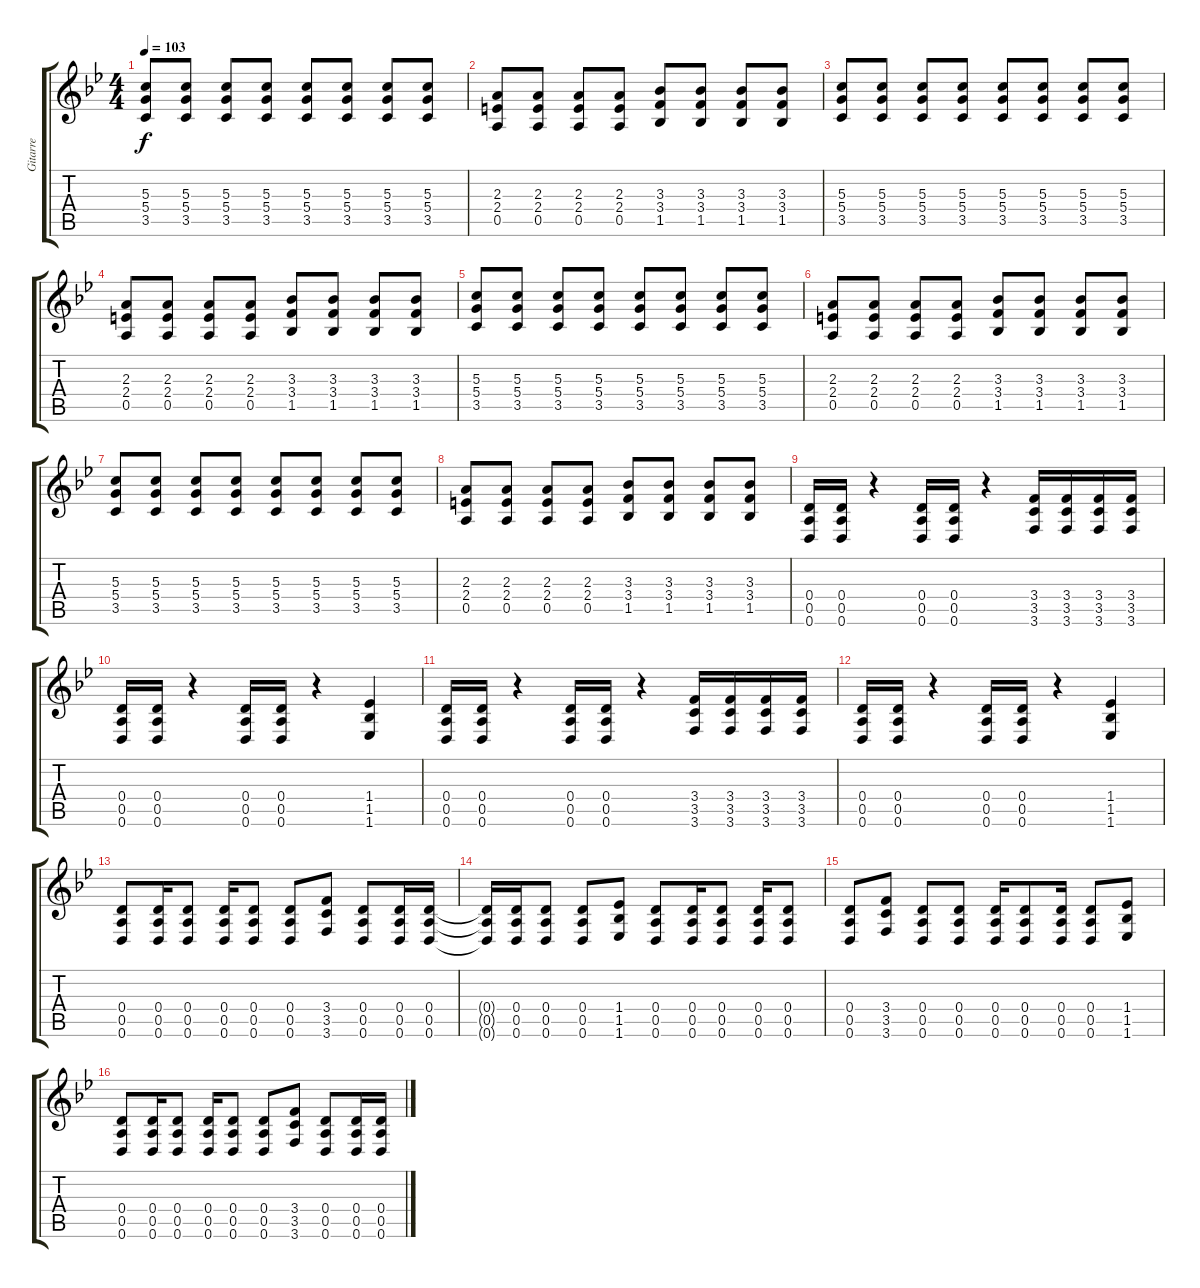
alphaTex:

\track ("Gitarre" "Gitarre") {instrument distortionguitar}
\staff {score tabs}
\tuning (E4 B3 G3 D3 A2 D2) {hide}
\ts (4 4)
\tempo 103
\clef g2
\ks bb
(5.3 5.4 3.5).8{dy f} (5.3 5.4 3.5).8 (5.3 5.4 3.5).8 (5.3 5.4 3.5).8 (5.3 5.4 3.5).8 (5.3 5.4 3.5).8 (5.3 5.4 3.5).8 (5.3 5.4 3.5).8 |
(2.3 2.4 0.5).8 (2.3 2.4 0.5).8 (2.3 2.4 0.5).8 (2.3 2.4 0.5).8 (3.3 3.4 1.5).8 (3.3 3.4 1.5).8 (3.3 3.4 1.5).8 (3.3 3.4 1.5).8 |
(5.3 5.4 3.5).8 (5.3 5.4 3.5).8 (5.3 5.4 3.5).8 (5.3 5.4 3.5).8 (5.3 5.4 3.5).8 (5.3 5.4 3.5).8 (5.3 5.4 3.5).8 (5.3 5.4 3.5).8 |
(2.3 2.4 0.5).8 (2.3 2.4 0.5).8 (2.3 2.4 0.5).8 (2.3 2.4 0.5).8 (3.3 3.4 1.5).8 (3.3 3.4 1.5).8 (3.3 3.4 1.5).8 (3.3 3.4 1.5).8 |
(5.3 5.4 3.5).8 (5.3 5.4 3.5).8 (5.3 5.4 3.5).8 (5.3 5.4 3.5).8 (5.3 5.4 3.5).8 (5.3 5.4 3.5).8 (5.3 5.4 3.5).8 (5.3 5.4 3.5).8 |
(2.3 2.4 0.5).8 (2.3 2.4 0.5).8 (2.3 2.4 0.5).8 (2.3 2.4 0.5).8 (3.3 3.4 1.5).8 (3.3 3.4 1.5).8 (3.3 3.4 1.5).8 (3.3 3.4 1.5).8 |
(5.3 5.4 3.5).8 (5.3 5.4 3.5).8 (5.3 5.4 3.5).8 (5.3 5.4 3.5).8 (5.3 5.4 3.5).8 (5.3 5.4 3.5).8 (5.3 5.4 3.5).8 (5.3 5.4 3.5).8 |
(2.3 2.4 0.5).8 (2.3 2.4 0.5).8 (2.3 2.4 0.5).8 (2.3 2.4 0.5).8 (3.3 3.4 1.5).8 (3.3 3.4 1.5).8 (3.3 3.4 1.5).8 (3.3 3.4 1.5).8 |
(0.4 0.5 0.6).16 (0.4 0.5 0.6).16 r.4 (0.4 0.5 0.6).16 (0.4 0.5 0.6).16 r.4 (3.4 3.5 3.6).16 (3.4 3.5 3.6).16 (3.4 3.5 3.6).16 (3.4 3.5 3.6).16 |
(0.4 0.5 0.6).16 (0.4 0.5 0.6).16 r.4 (0.4 0.5 0.6).16 (0.4 0.5 0.6).16 r.4 (1.4 1.5 1.6).4 |
(0.4 0.5 0.6).16 (0.4 0.5 0.6).16 r.4 (0.4 0.5 0.6).16 (0.4 0.5 0.6).16 r.4 (3.4 3.5 3.6).16 (3.4 3.5 3.6).16 (3.4 3.5 3.6).16 (3.4 3.5 3.6).16 |
(0.4 0.5 0.6).16 (0.4 0.5 0.6).16 r.4 (0.4 0.5 0.6).16 (0.4 0.5 0.6).16 r.4 (1.4 1.5 1.6).4 |
(0.4 0.5 0.6).8 (0.4 0.5 0.6).16 (0.4 0.5 0.6).8 (0.4 0.5 0.6).16 (0.4 0.5 0.6).8 (0.4 0.5 0.6).8 (3.4 3.5 3.6).8 (0.4 0.5 0.6).8 (0.4 0.5 0.6).16 (0.4 0.5 0.6).16 |
(0.4{t} 0.5{t} 0.6{t}).16 (0.4 0.5 0.6).16 (0.4 0.5 0.6).8 (0.4 0.5 0.6).8 (1.4 1.5 1.6).8 (0.4 0.5 0.6).8 (0.4 0.5 0.6).16 (0.4 0.5 0.6).8 (0.4 0.5 0.6).16 (0.4 0.5 0.6).8 |
(0.4 0.5 0.6).8 (3.4 3.5 3.6).8 (0.4 0.5 0.6).8 (0.4 0.5 0.6).8 (0.4 0.5 0.6).16 (0.4 0.5 0.6).8 (0.4 0.5 0.6).16 (0.4 0.5 0.6).8 (1.4 1.5 1.6).8 |
(0.4 0.5 0.6).8 (0.4 0.5 0.6).16 (0.4 0.5 0.6).8 (0.4 0.5 0.6).16 (0.4 0.5 0.6).8 (0.4 0.5 0.6).8 (3.4 3.5 3.6).8 (0.4 0.5 0.6).8 (0.4 0.5 0.6).16 (0.4 0.5 0.6).16
